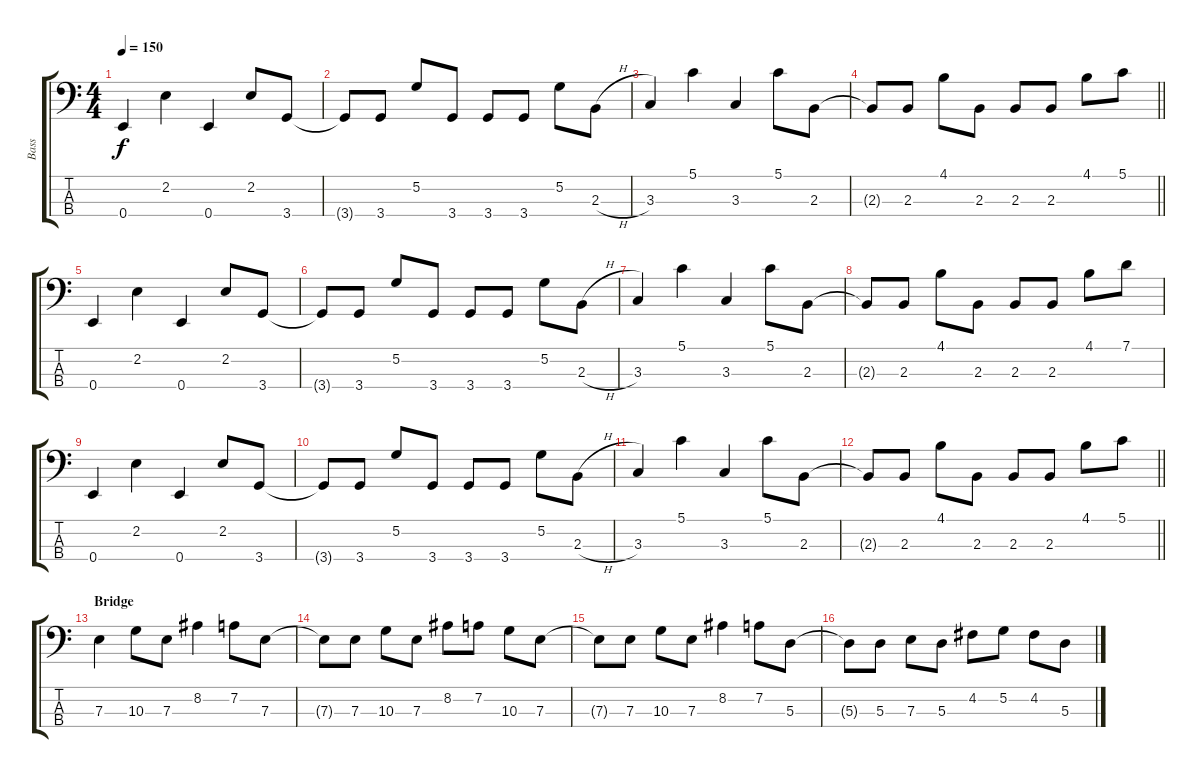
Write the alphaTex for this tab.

\track ("Bass" "Bass") {instrument electricbassfinger}
\staff {score tabs}
\tuning (G2 D2 A1 E1) {hide}
\ts (4 4)
\tempo 150
\clef f4
\ks c
0.4.4{dy f} 2.2.4 0.4.4 2.2.8 3.4.8 |
3.4{t}.8 3.4.8 5.2.8 3.4.8 3.4.8 3.4.8 5.2.8 2.3{h}.8 |
3.3.4 5.1.4 3.3.4 5.1.8 2.3.8 |
\barLineRight lightlight
2.3{t}.8 2.3.8 4.1.8 2.3.8 2.3.8 2.3.8 4.1.8 5.1.8 |
0.4.4 2.2.4 0.4.4 2.2.8 3.4.8 |
3.4{t}.8 3.4.8 5.2.8 3.4.8 3.4.8 3.4.8 5.2.8 2.3{h}.8 |
3.3.4 5.1.4 3.3.4 5.1.8 2.3.8 |
2.3{t}.8 2.3.8 4.1.8 2.3.8 2.3.8 2.3.8 4.1.8 7.1.8 |
0.4.4 2.2.4 0.4.4 2.2.8 3.4.8 |
3.4{t}.8 3.4.8 5.2.8 3.4.8 3.4.8 3.4.8 5.2.8 2.3{h}.8 |
3.3.4 5.1.4 3.3.4 5.1.8 2.3.8 |
\barLineRight lightlight
2.3{t}.8 2.3.8 4.1.8 2.3.8 2.3.8 2.3.8 4.1.8 5.1.8 |
\section ("" "Bridge")
7.3.4 10.3.8 7.3.8 8.2.4 7.2.8 7.3.8 |
7.3{t}.8 7.3.8 10.3.8 7.3.8 8.2.8 7.2.8 10.3.8 7.3.8 |
7.3{t}.8 7.3.8 10.3.8 7.3.8 8.2.4 7.2.8 5.3.8 |
5.3{t}.8 5.3.8 7.3.8 5.3.8 4.2.8 5.2.8 4.2.8 5.3.8
